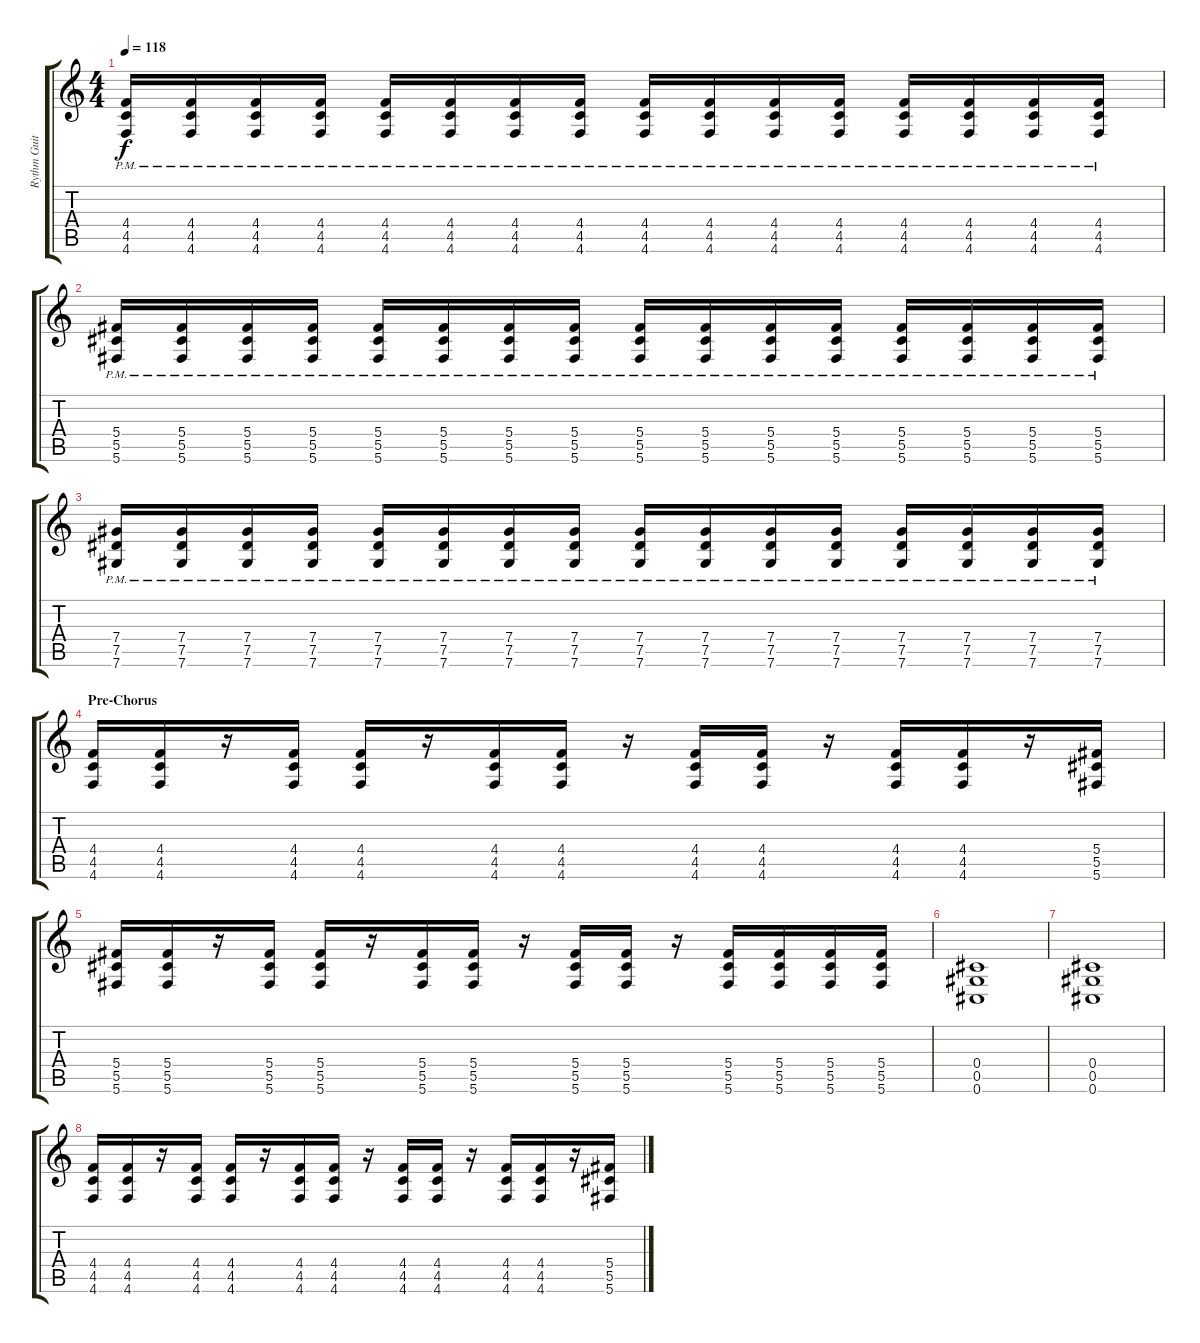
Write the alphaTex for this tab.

\track ("Rythm Guitar" "Rythm Guit") {instrument distortionguitar}
\staff {score tabs}
\tuning (Eb4 Bb3 Gb3 Db3 Ab2 Db2) {hide}
\ts (4 4)
\tempo 118
\clef g2
\ks c
(4.4 4.5{pm} 4.6{pm}).16{dy f} (4.4{pm} 4.5{pm} 4.6{pm}).16 (4.4{pm} 4.5{pm} 4.6{pm}).16 (4.4{pm} 4.5{pm} 4.6{pm}).16 (4.4{pm} 4.5{pm} 4.6{pm}).16 (4.4{pm} 4.5{pm} 4.6{pm}).16 (4.4{pm} 4.5{pm} 4.6{pm}).16 (4.4{pm} 4.5{pm} 4.6{pm}).16 (4.4{pm} 4.5{pm} 4.6{pm}).16 (4.4{pm} 4.5{pm} 4.6{pm}).16 (4.4{pm} 4.5{pm} 4.6{pm}).16 (4.4{pm} 4.5{pm} 4.6{pm}).16 (4.4{pm} 4.5{pm} 4.6{pm}).16 (4.4{pm} 4.5{pm} 4.6{pm}).16 (4.4{pm} 4.5{pm} 4.6{pm}).16 (4.4{pm} 4.5{pm} 4.6{pm}).16 |
(5.4 5.5{pm} 5.6{pm}).16 (5.4{pm} 5.5{pm} 5.6{pm}).16 (5.4{pm} 5.5{pm} 5.6{pm}).16 (5.4{pm} 5.5{pm} 5.6{pm}).16 (5.4{pm} 5.5{pm} 5.6{pm}).16 (5.4{pm} 5.5{pm} 5.6{pm}).16 (5.4{pm} 5.5{pm} 5.6{pm}).16 (5.4{pm} 5.5{pm} 5.6{pm}).16 (5.4{pm} 5.5{pm} 5.6{pm}).16 (5.4{pm} 5.5{pm} 5.6{pm}).16 (5.4{pm} 5.5{pm} 5.6{pm}).16 (5.4{pm} 5.5{pm} 5.6{pm}).16 (5.4{pm} 5.5{pm} 5.6{pm}).16 (5.4{pm} 5.5{pm} 5.6{pm}).16 (5.4{pm} 5.5{pm} 5.6{pm}).16 (5.4{pm} 5.5{pm} 5.6{pm}).16 |
(7.4 7.5{pm} 7.6{pm}).16 (7.4{pm} 7.5{pm} 7.6{pm}).16 (7.4{pm} 7.5{pm} 7.6{pm}).16 (7.4{pm} 7.5{pm} 7.6{pm}).16 (7.4{pm} 7.5{pm} 7.6{pm}).16 (7.4{pm} 7.5{pm} 7.6{pm}).16 (7.4{pm} 7.5{pm} 7.6{pm}).16 (7.4{pm} 7.5{pm} 7.6{pm}).16 (7.4{pm} 7.5{pm} 7.6{pm}).16 (7.4{pm} 7.5{pm} 7.6{pm}).16 (7.4{pm} 7.5{pm} 7.6{pm}).16 (7.4{pm} 7.5{pm} 7.6{pm}).16 (7.4{pm} 7.5{pm} 7.6{pm}).16 (7.4{pm} 7.5{pm} 7.6{pm}).16 (7.4{pm} 7.5{pm} 7.6{pm}).16 (7.4{pm} 7.5{pm} 7.6{pm}).16 |
\section ("" "Pre-Chorus")
(4.4 4.5 4.6).16 (4.4 4.5 4.6).16 r.16 (4.4 4.5 4.6).16 (4.4 4.5 4.6).16 r.16 (4.4 4.5 4.6).16 (4.4 4.5 4.6).16 r.16 (4.4 4.5 4.6).16 (4.4 4.5 4.6).16 r.16 (4.4 4.5 4.6).16 (4.4 4.5 4.6).16 r.16 (5.4 5.5 5.6).16 |
(5.4 5.5 5.6).16 (5.4 5.5 5.6).16 r.16 (5.4 5.5 5.6).16 (5.4 5.5 5.6).16 r.16 (5.4 5.5 5.6).16 (5.4 5.5 5.6).16 r.16 (5.4 5.5 5.6).16 (5.4 5.5 5.6).16 r.16 (5.4 5.5 5.6).16 (5.4 5.5 5.6).16 (5.4 5.5 5.6).16 (5.4 5.5 5.6).16 |
(0.4 0.5 0.6).1 |
(0.4 0.5 0.6).1 |
(4.4 4.5 4.6).16 (4.4 4.5 4.6).16 r.16 (4.4 4.5 4.6).16 (4.4 4.5 4.6).16 r.16 (4.4 4.5 4.6).16 (4.4 4.5 4.6).16 r.16 (4.4 4.5 4.6).16 (4.4 4.5 4.6).16 r.16 (4.4 4.5 4.6).16 (4.4 4.5 4.6).16 r.16 (5.4 5.5 5.6).16
